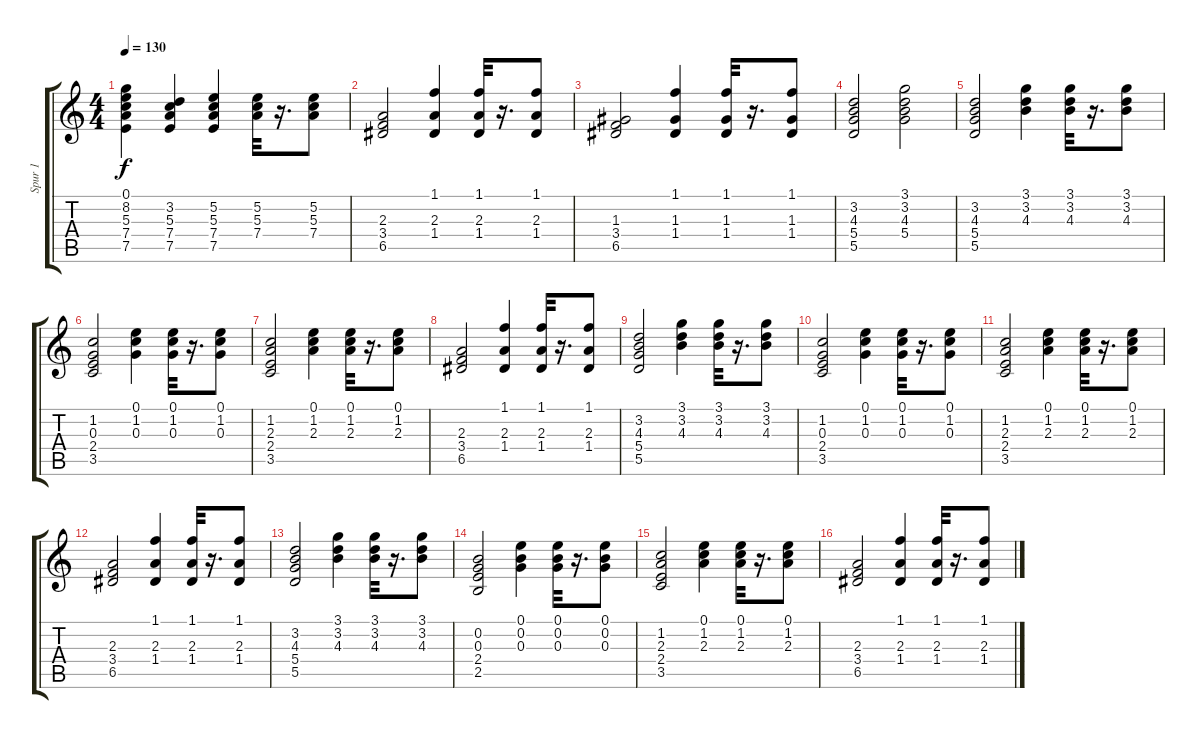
\track ("Spur 1" "Spur 1") {instrument acousticguitarnylon}
\staff {score tabs}
\tuning (E4 B3 G3 D3 A2 E2) {hide}
\ts (4 4)
\tempo 130
\clef g2
\ks c
(0.1{t} 8.2{t} 5.3{t} 7.4{t} 7.5{t}).4{dy f} (3.2 5.3 7.4 7.5).4 (5.2 5.3 7.4 7.5).4 (5.2 5.3 7.4).32 r.16{d} (5.2 5.3 7.4).8 |
(2.3 3.4 6.5).2 (1.1 2.3 1.4).4 (1.1 2.3 1.4).32 r.16{d} (1.1 2.3 1.4).8 |
(1.3 3.4 6.5).2 (1.1 1.3 1.4).4 (1.1 1.3 1.4).32 r.16{d} (1.1 1.3 1.4).8 |
(3.2 4.3 5.4 5.5).2 (3.1 3.2 4.3 5.4).2 |
(3.2 4.3 5.4 5.5).2 (3.1 3.2 4.3).4 (3.1 3.2 4.3).32 r.16{d} (3.1 3.2 4.3).8 |
(1.2 0.3 2.4 3.5).2 (0.1 1.2 0.3).4 (0.1 1.2 0.3).32 r.16{d} (0.1 1.2 0.3).8 |
(1.2 2.3 2.4 3.5).2 (0.1 1.2 2.3).4 (0.1 1.2 2.3).32 r.16{d} (0.1 1.2 2.3).8 |
(2.3 3.4 6.5).2 (1.1 2.3 1.4).4 (1.1 2.3 1.4).32 r.16{d} (1.1 2.3 1.4).8 |
(3.2 4.3 5.4 5.5).2 (3.1 3.2 4.3).4 (3.1 3.2 4.3).32 r.16{d} (3.1 3.2 4.3).8 |
(1.2 0.3 2.4 3.5).2 (0.1 1.2 0.3).4 (0.1 1.2 0.3).32 r.16{d} (0.1 1.2 0.3).8 |
(1.2 2.3 2.4 3.5).2 (0.1 1.2 2.3).4 (0.1 1.2 2.3).32 r.16{d} (0.1 1.2 2.3).8 |
(2.3 3.4 6.5).2 (1.1 2.3 1.4).4 (1.1 2.3 1.4).32 r.16{d} (1.1 2.3 1.4).8 |
(3.2 4.3 5.4 5.5).2 (3.1 3.2 4.3).4 (3.1 3.2 4.3).32 r.16{d} (3.1 3.2 4.3).8 |
(0.2 0.3 2.4 2.5).2 (0.1 0.2 0.3).4 (0.1 0.2 0.3).32 r.16{d} (0.1 0.2 0.3).8 |
(1.2 2.3 2.4 3.5).2 (0.1 1.2 2.3).4 (0.1 1.2 2.3).32 r.16{d} (0.1 1.2 2.3).8 |
(2.3 3.4 6.5).2 (1.1 2.3 1.4).4 (1.1 2.3 1.4).32 r.16{d} (1.1 2.3 1.4).8
